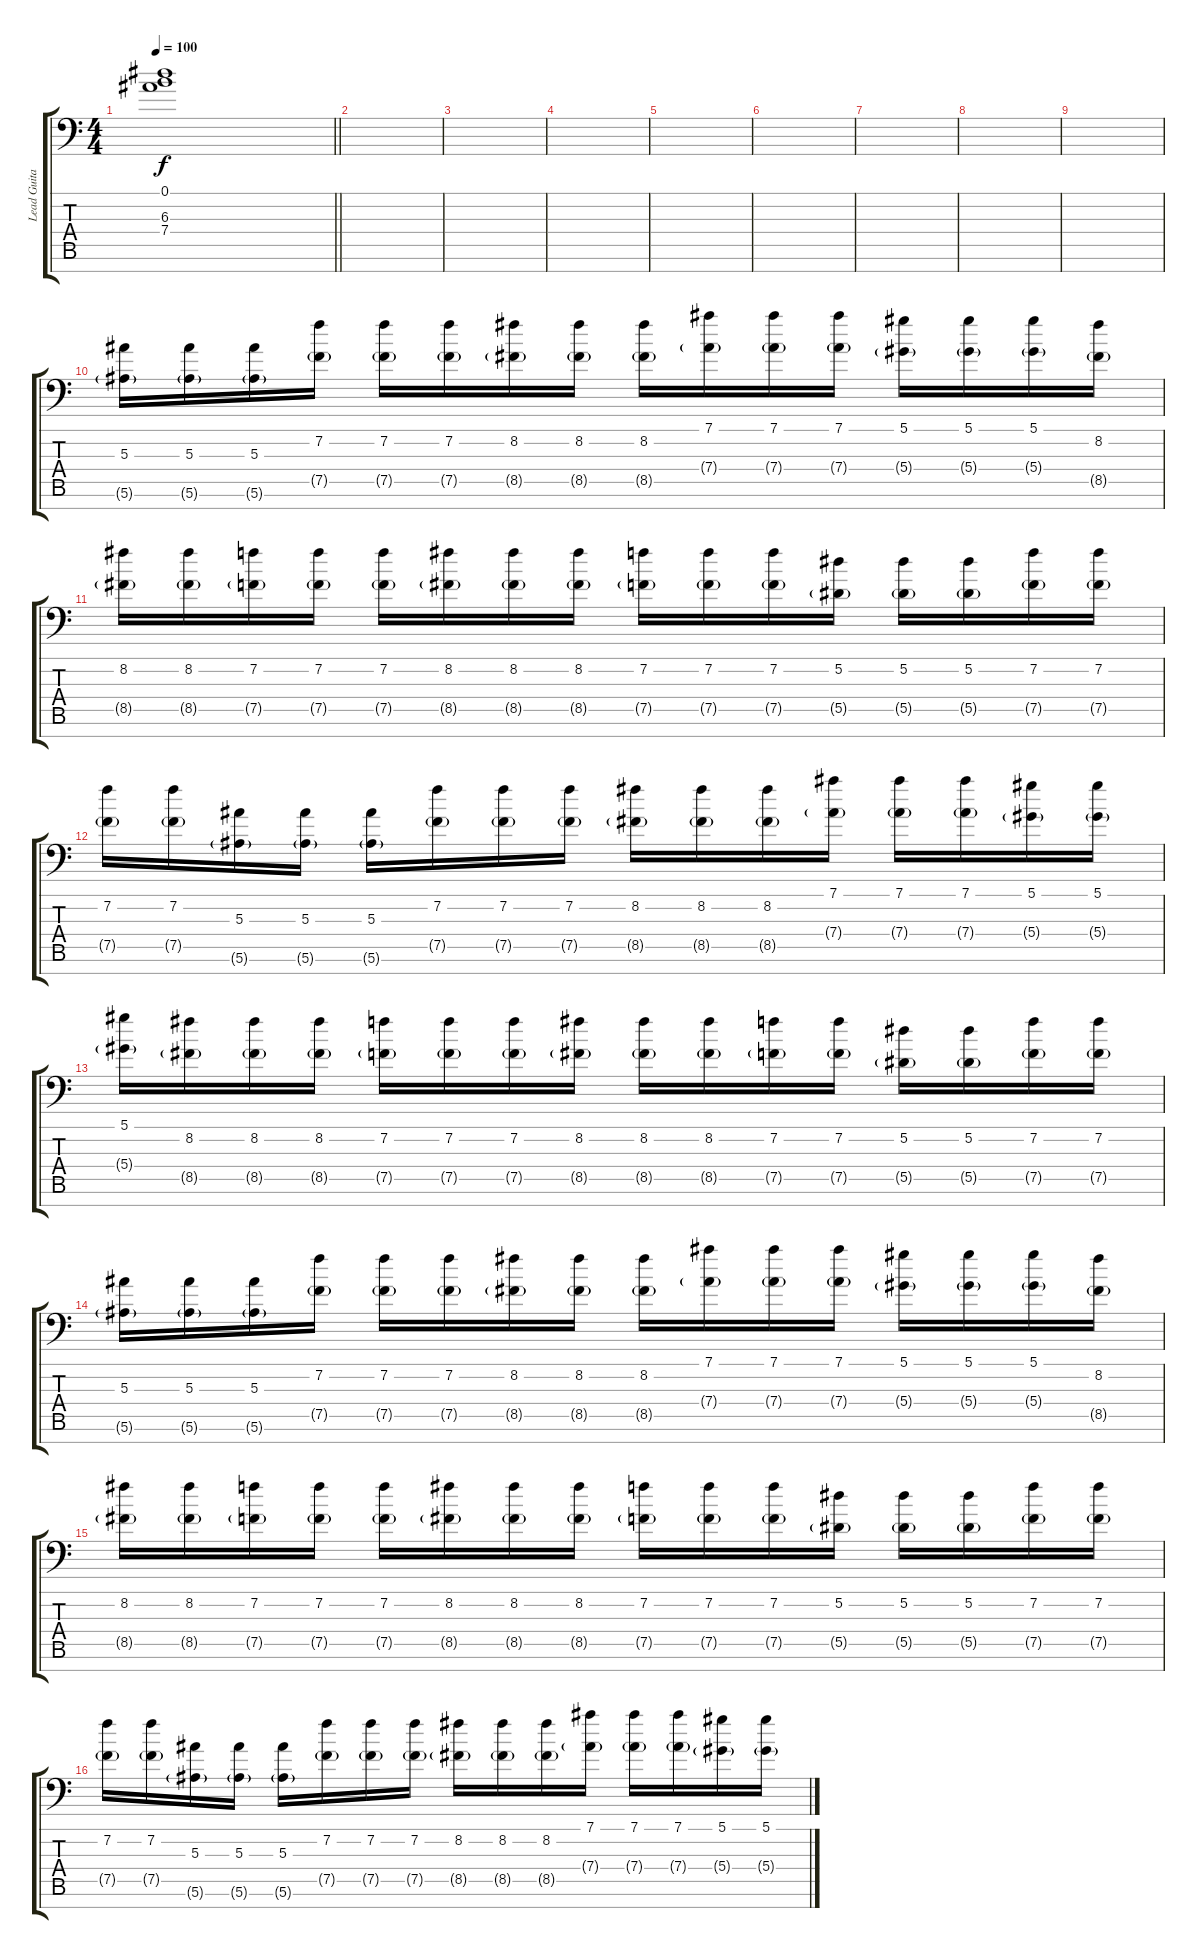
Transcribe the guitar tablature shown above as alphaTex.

\track ("Lead Guitar" "Lead Guita") {instrument electricguitarclean}
\staff {score tabs}
\tuning (Eb4 Bb3 F3 Eb3 Bb2 F2 Bb1) {hide}
\ts (4 4)
\tempo 100
\clef f4
\barLineRight lightlight
\ks c
(0.1{t} 6.3{t} 7.4{t}).1{dy f} |
\section ("" "")
|
|
|
|
|
|
|
|
(5.3 5.6{g}).16{volume 10 instrument electricguitarclean} (5.3 5.6{g}).16 (5.3 5.6{g}).16 (7.2 7.5{g}).16 (7.2 7.5{g}).16 (7.2 7.5{g}).16 (8.2 8.5{g}).16 (8.2 8.5{g}).16 (8.2 8.5{g}).16 (7.1 7.4{g}).16 (7.1 7.4{g}).16 (7.1 7.4{g}).16 (5.1 5.4{g}).16 (5.1 5.4{g}).16 (5.1 5.4{g}).16 (8.2 8.5{g}).16 |
(8.2 8.5{g}).16 (8.2 8.5{g}).16 (7.2 7.5{g}).16 (7.2 7.5{g}).16 (7.2 7.5{g}).16 (8.2 8.5{g}).16 (8.2 8.5{g}).16 (8.2 8.5{g}).16 (7.2 7.5{g}).16 (7.2 7.5{g}).16 (7.2 7.5{g}).16 (5.2 5.5{g}).16 (5.2 5.5{g}).16 (5.2 5.5{g}).16 (7.2 7.5{g}).16 (7.2 7.5{g}).16 |
(7.2 7.5{g}).16 (7.2 7.5{g}).16 (5.3 5.6{g}).16 (5.3 5.6{g}).16 (5.3 5.6{g}).16 (7.2 7.5{g}).16 (7.2 7.5{g}).16 (7.2 7.5{g}).16 (8.2 8.5{g}).16 (8.2 8.5{g}).16 (8.2 8.5{g}).16 (7.1 7.4{g}).16 (7.1 7.4{g}).16 (7.1 7.4{g}).16 (5.1 5.4{g}).16 (5.1 5.4{g}).16 |
(5.1 5.4{g}).16 (8.2 8.5{g}).16 (8.2 8.5{g}).16 (8.2 8.5{g}).16 (7.2 7.5{g}).16 (7.2 7.5{g}).16 (7.2 7.5{g}).16 (8.2 8.5{g}).16 (8.2 8.5{g}).16 (8.2 8.5{g}).16 (7.2 7.5{g}).16 (7.2 7.5{g}).16 (5.2 5.5{g}).16 (5.2 5.5{g}).16 (7.2 7.5{g}).16 (7.2 7.5{g}).16 |
(5.3 5.6{g}).16 (5.3 5.6{g}).16 (5.3 5.6{g}).16 (7.2 7.5{g}).16 (7.2 7.5{g}).16 (7.2 7.5{g}).16 (8.2 8.5{g}).16 (8.2 8.5{g}).16 (8.2 8.5{g}).16 (7.1 7.4{g}).16 (7.1 7.4{g}).16 (7.1 7.4{g}).16 (5.1 5.4{g}).16 (5.1 5.4{g}).16 (5.1 5.4{g}).16 (8.2 8.5{g}).16 |
(8.2 8.5{g}).16 (8.2 8.5{g}).16 (7.2 7.5{g}).16 (7.2 7.5{g}).16 (7.2 7.5{g}).16 (8.2 8.5{g}).16 (8.2 8.5{g}).16 (8.2 8.5{g}).16 (7.2 7.5{g}).16 (7.2 7.5{g}).16 (7.2 7.5{g}).16 (5.2 5.5{g}).16 (5.2 5.5{g}).16 (5.2 5.5{g}).16 (7.2 7.5{g}).16 (7.2 7.5{g}).16 |
(7.2 7.5{g}).16 (7.2 7.5{g}).16 (5.3 5.6{g}).16 (5.3 5.6{g}).16 (5.3 5.6{g}).16 (7.2 7.5{g}).16 (7.2 7.5{g}).16 (7.2 7.5{g}).16 (8.2 8.5{g}).16 (8.2 8.5{g}).16 (8.2 8.5{g}).16 (7.1 7.4{g}).16 (7.1 7.4{g}).16 (7.1 7.4{g}).16 (5.1 5.4{g}).16 (5.1 5.4{g}).16
